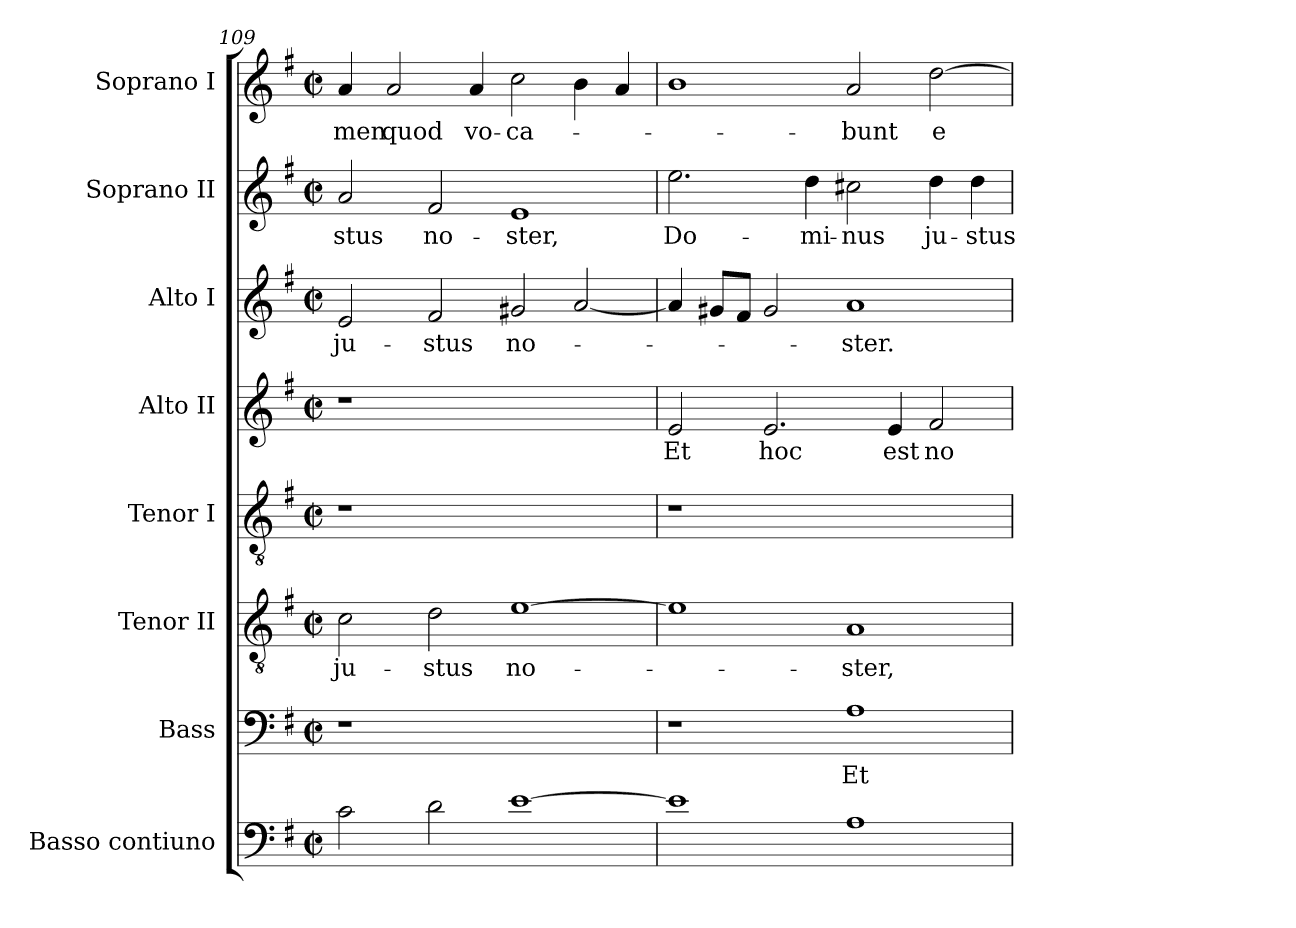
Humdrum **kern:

**kern	**kern	**text	**kern	**text	**kern	**kern	**text	**kern	**text	**kern	**text	**kern	**text
*part8	*part7	*part7	*part6	*part6	*part5	*part4	*part4	*part3	*part3	*part2	*part2	*part1	*part1
*staff8	*staff7	*staff7	*staff6	*staff6	*staff5	*staff4	*staff4	*staff3	*staff3	*staff2	*staff2	*staff1	*staff1
*I"Basso contiuno	*I"Bass	*	*I"Tenor II	*	*I"Tenor I	*I"Alto II	*	*I"Alto I	*	*I"Soprano II	*	*I"Soprano I	*
*	*I'B	*	*	*	*I'T	*	*	*I'A	*	*	*	*	*
!!LO:LB:g=z
*clefF4	*clefF4	*	*clefGv2	*	*clefGv2	*clefG2	*	*clefG2	*	*clefG2	*	*clefG2	*
*k[f#]	*k[f#]	*	*k[f#]	*	*k[f#]	*k[f#]	*	*k[f#]	*	*k[f#]	*	*k[f#]	*
*G:	*G:	*	*G:	*	*G:	*G:	*	*G:	*	*G:	*	*G:	*
*M2/2	*M2/2	*	*M2/2	*	*M2/2	*M2/2	*	*M2/2	*	*M2/2	*	*M2/2	*
*met(c|)	*met(c|)	*	*met(c|)	*	*met(c|)	*met(c|)	*	*met(c|)	*	*met(c|)	*	*met(c|)	*
=109	=109	=109	=109	=109	=109	=109	=109	=109	=109	=109	=109	=109	=109
!	!LO:N:vis=1	!	!	!	!	!	!	!	!	!	!	!	!
!	!	!	!	!LO:LY:b:color=#000000	!LO:N:vis=1	!LO:N:vis=1	!	!	!	!	!	!	!
!	!	!	!	!	!	!	!	!	!LO:LY:b:color=#000000	!	!	!	!
!	!	!	!	!	!	!	!	!	!	!	!LO:LY:b:color=#000000	!	!
!	!	!	!	!	!	!	!	!	!	!	!	!	!LO:LY:b:color=#000000
2ci\	1r	.	2ci\	ju-	1r	1r	.	2ei/	ju-	2ai/	-stus	4ai/	-men
!	!	!	!	!	!	!	!	!	!	!	!	!	!LO:LY:b:color=#000000
.	.	.	.	.	.	.	.	.	.	.	.	2ai/	quod
!	!	!	!	!LO:LY:b:color=#000000	!	!	!	!	!	!	!	!	!
!	!	!	!	!	!	!	!	!	!LO:LY:b:color=#000000	!	!	!	!
!	!	!	!	!	!	!	!	!	!	!	!LO:LY:b:color=#000000	!	!
2di\	.	.	2di\	-stus	.	.	.	2f#i/	-stus	2f#i/	no-	.	.
!	!	!	!	!	!	!	!	!	!	!	!	!	!LO:LY:b:color=#000000
.	.	.	.	.	.	.	.	.	.	.	.	4ai/	vo-
!	!	!	!	!LO:LY:b:color=#000000	!	!	!	!	!	!	!	!	!
!	!	!	!	!	!	!	!	!	!LO:LY:b:color=#000000	!	!	!	!
!	!	!	!	!	!	!	!	!	!	!	!LO:LY:b:color=#000000	!	!
!	!	!	!	!	!	!	!	!	!	!	!	!	!LO:LY:b:color=#000000
[>1ei	1ryy	.	[>1ei	no-	1ryy	1ryy	.	2g#Xi/	no-	1ei	-ster,	2cci\	-ca-
.	.	.	.	.	.	.	.	[<2ai/	.	.	.	4bi\	.
.	.	.	.	.	.	.	.	.	.	.	.	4ai/	.
=110	=110	=110	=110	=110	=110	=110	=110	=110	=110	=110	=110	=110	=110
!	!	!	!	!	!LO:N:vis=1	!	!	!	!	!	!	!	!
!	!	!	!	!	!	!	!LO:LY:b:color=#000000	!	!	!	!	!	!
!	!	!	!	!	!	!	!	!	!	!	!LO:LY:b:color=#000000	!	!
1ei]	1r	.	1ei]	.	1r	2ei/	Et	4ai/]	.	2.eei\	Do-	1bi	.
.	.	.	.	.	.	.	.	8g#Xi/L	.	.	.	.	.
.	.	.	.	.	.	.	.	8f#i/J	.	.	.	.	.
!	!	!	!	!	!	!	!LO:LY:b:color=#000000	!	!	!	!	!	!
.	.	.	.	.	.	2.ei/	hoc	2g#i/	.	.	.	.	.
!	!	!	!	!	!	!	!	!	!	!	!LO:LY:b:color=#000000	!	!
.	.	.	.	.	.	.	.	.	.	4ddi\	-mi-	.	.
!	!	!LO:LY:b:color=#000000	!	!	!	!	!	!	!	!	!	!	!
!	!	!	!	!LO:LY:b:color=#000000	!	!	!	!	!	!	!	!	!
!	!	!	!	!	!	!	!	!	!LO:LY:b:color=#000000	!	!	!	!
!	!	!	!	!	!	!	!	!	!	!	!LO:LY:b:color=#000000	!	!
!	!	!	!	!	!	!	!	!	!	!	!	!	!LO:LY:b:color=#000000
1Ai	1Ai	Et	1Ai	-ster,	1ryy	.	.	1ai	-ster.	2cc#Xi\	-nus	2ai/	-bunt
!	!	!	!	!	!	!	!LO:LY:b:color=#000000	!	!	!	!	!	!
.	.	.	.	.	.	4ei/	est	.	.	.	.	.	.
!	!	!	!	!	!	!	!LO:LY:b:color=#000000	!	!	!	!	!	!
!	!	!	!	!	!	!	!	!	!	!	!LO:LY:b:color=#000000	!	!
!	!	!	!	!	!	!	!	!	!	!	!	!	!LO:LY:b:color=#000000
.	.	.	.	.	.	2f#i/	no-	.	.	4ddi\	ju-	[>2ddi\	e-
!	!	!	!	!	!	!	!	!	!	!	!LO:LY:b:color=#000000	!	!
.	.	.	.	.	.	.	.	.	.	4ddi\	-stus	.	.
=	=	=	=	=	=	=	=	=	=	=	=	=	=
*-	*-	*-	*-	*-	*-	*-	*-	*-	*-	*-	*-	*-	*-
